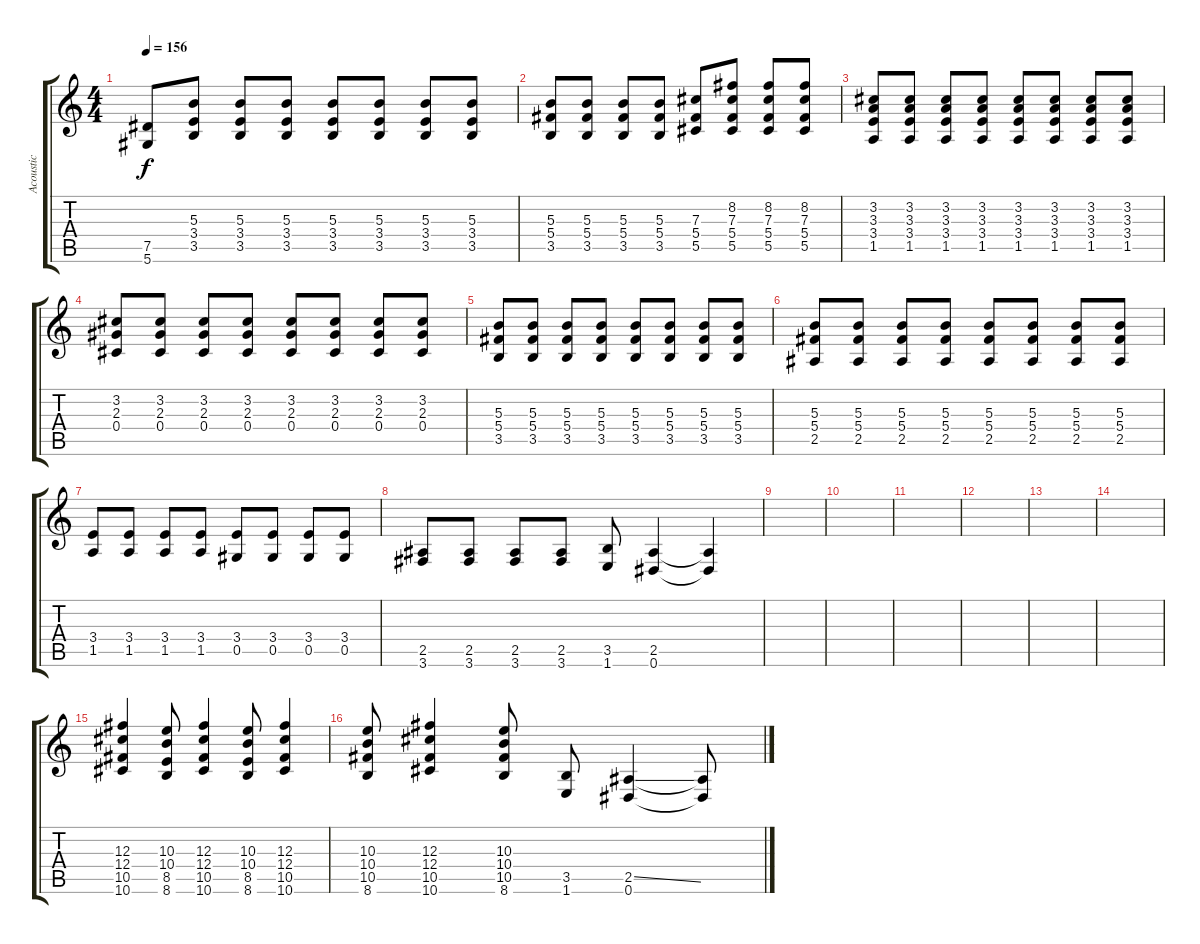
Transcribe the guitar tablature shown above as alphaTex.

\track ("Acoustic" "Acoustic") {instrument acousticguitarsteel}
\staff {score tabs}
\tuning (Eb4 Bb3 Gb3 Db3 Ab2 Eb2) {hide}
\ts (4 4)
\tempo 156
\clef g2
\ks c
(7.5 5.6).8{dy f} (5.3 3.4 3.5).8 (5.3 3.4 3.5).8 (5.3 3.4 3.5).8 (5.3 3.4 3.5).8 (5.3 3.4 3.5).8 (5.3 3.4 3.5).8 (5.3 3.4 3.5).8 |
(5.3 5.4 3.5).8 (5.3 5.4 3.5).8 (5.3 5.4 3.5).8 (5.3 5.4 3.5).8 (7.3 5.4 5.5).8 (8.2 7.3 5.4 5.5).8 (8.2 7.3 5.4 5.5).8 (8.2 7.3 5.4 5.5).8 |
(3.2 3.3 3.4 1.5).8 (3.2 3.3 3.4 1.5).8 (3.2 3.3 3.4 1.5).8 (3.2 3.3 3.4 1.5).8 (3.2 3.3 3.4 1.5).8 (3.2 3.3 3.4 1.5).8 (3.2 3.3 3.4 1.5).8 (3.2 3.3 3.4 1.5).8 |
(3.2 2.3 0.4).8 (3.2 2.3 0.4).8 (3.2 2.3 0.4).8 (3.2 2.3 0.4).8 (3.2 2.3 0.4).8 (3.2 2.3 0.4).8 (3.2 2.3 0.4).8 (3.2 2.3 0.4).8 |
(5.3 5.4 3.5).8 (5.3 5.4 3.5).8 (5.3 5.4 3.5).8 (5.3 5.4 3.5).8 (5.3 5.4 3.5).8 (5.3 5.4 3.5).8 (5.3 5.4 3.5).8 (5.3 5.4 3.5).8 |
(5.3 5.4 2.5).8 (5.3 5.4 2.5).8 (5.3 5.4 2.5).8 (5.3 5.4 2.5).8 (5.3 5.4 2.5).8 (5.3 5.4 2.5).8 (5.3 5.4 2.5).8 (5.3 5.4 2.5).8 |
(3.4 1.5).8 (3.4 1.5).8 (3.4 1.5).8 (3.4 1.5).8 (3.4 0.5).8 (3.4 0.5).8 (3.4 0.5).8 (3.4 0.5).8 |
(2.5 3.6).8 (2.5 3.6).8 (2.5 3.6).8 (2.5 3.6).8 (3.5 1.6).8 (2.5 0.6).4 (2.5{t} 0.6{t}).4 |
|
|
|
|
|
|
(12.3 12.4 10.5 10.6).4 (10.3 10.4 8.5 8.6).8 (12.3 12.4 10.5 10.6).4 (10.3 10.4 8.5 8.6).8 (12.3 12.4 10.5 10.6).4 |
(10.3 10.4 10.5 8.6).8 (12.3 12.4 10.5 10.6).4 (10.3 10.4 10.5 8.6).8 (3.5 1.6).8 (2.5{ss} 0.6).4 (2.5{t} 0.6{t}).8
